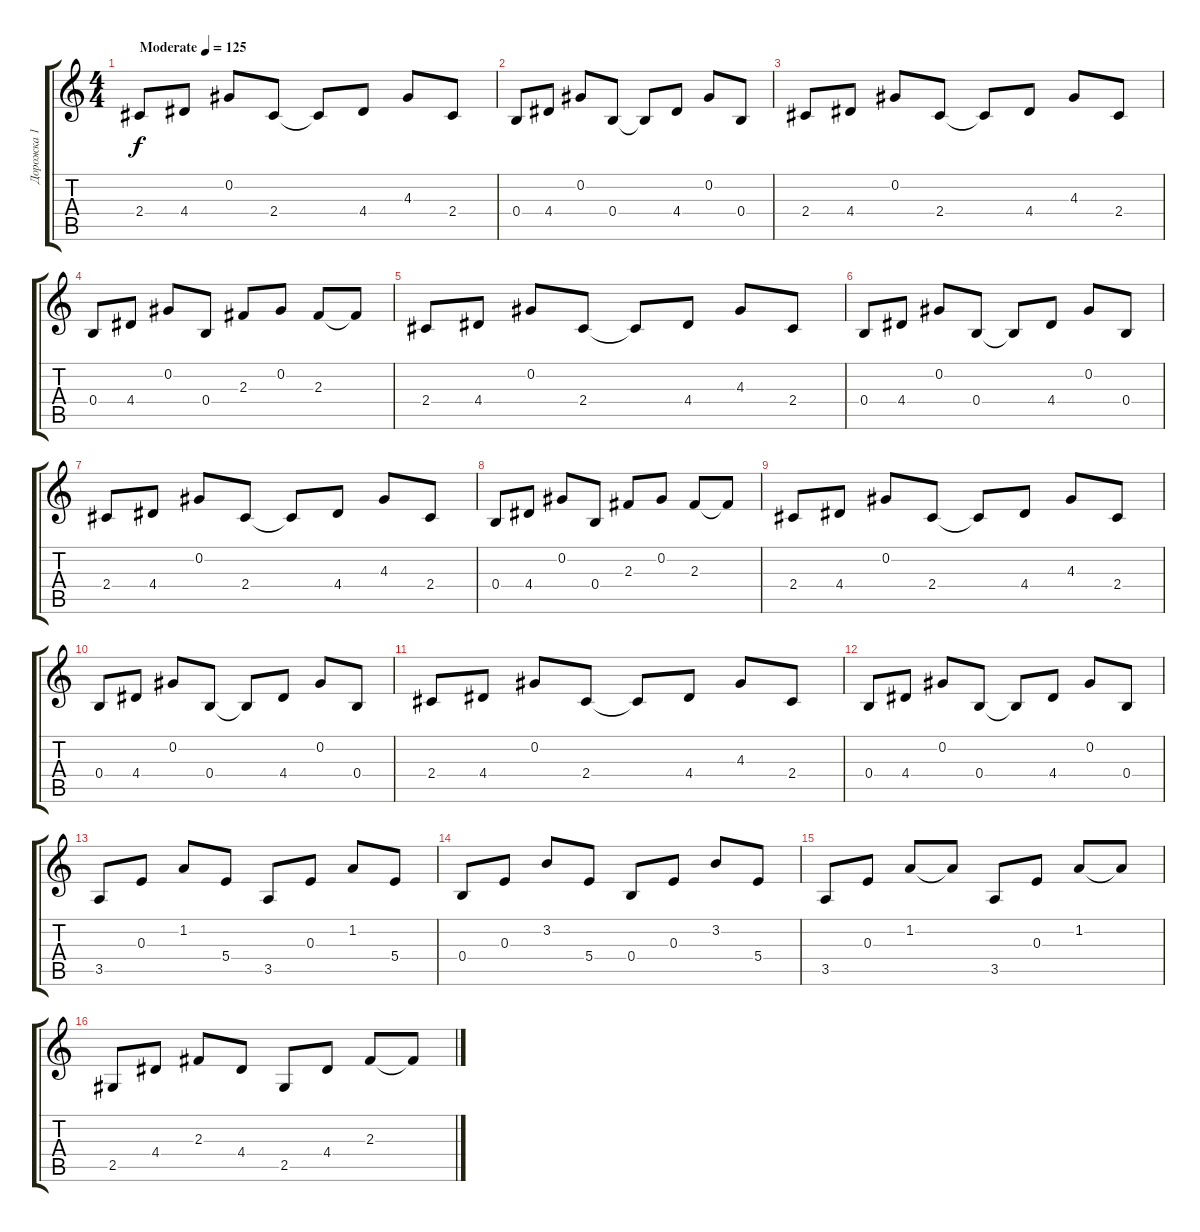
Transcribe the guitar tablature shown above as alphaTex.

\track ("Дорожка 1" "Дорожка 1") {instrument distortionguitar}
\staff {score tabs}
\tuning (Db4 Ab3 E3 B2 Gb2 Db2) {hide}
\ts (4 4)
\tempo (125 "Moderate")
\clef g2
\ks c
2.4.8{dy f instrument electricguitarclean} 4.4.8 0.2.8 2.4.8 2.4{t}.8 4.4.8 4.3.8 2.4.8 |
0.4.8 4.4.8 0.2.8 0.4.8 0.4{t}.8 4.4.8 0.2.8 0.4.8 |
2.4.8 4.4.8 0.2.8 2.4.8 2.4{t}.8 4.4.8 4.3.8 2.4.8 |
0.4.8 4.4.8 0.2.8 0.4.8 2.3.8 0.2.8 2.3.8 2.3{t}.8 |
2.4.8 4.4.8 0.2.8 2.4.8 2.4{t}.8 4.4.8 4.3.8 2.4.8 |
0.4.8 4.4.8 0.2.8 0.4.8 0.4{t}.8 4.4.8 0.2.8 0.4.8 |
2.4.8 4.4.8 0.2.8 2.4.8 2.4{t}.8 4.4.8 4.3.8 2.4.8 |
0.4.8 4.4.8 0.2.8 0.4.8 2.3.8 0.2.8 2.3.8 2.3{t}.8 |
2.4.8{instrument electricguitarclean} 4.4.8 0.2.8 2.4.8 2.4{t}.8 4.4.8 4.3.8 2.4.8 |
0.4.8 4.4.8 0.2.8 0.4.8 0.4{t}.8 4.4.8 0.2.8 0.4.8 |
2.4.8{instrument electricguitarclean} 4.4.8 0.2.8 2.4.8 2.4{t}.8 4.4.8 4.3.8 2.4.8 |
0.4.8 4.4.8 0.2.8 0.4.8 0.4{t}.8 4.4.8 0.2.8 0.4.8 |
3.5.8 0.3.8 1.2.8 5.4.8 3.5.8 0.3.8 1.2.8 5.4.8 |
0.4.8 0.3.8 3.2.8 5.4.8 0.4.8 0.3.8 3.2.8 5.4.8 |
3.5.8 0.3.8 1.2.8 1.2{t}.8 3.5.8 0.3.8 1.2.8 1.2{t}.8 |
2.5.8 4.4.8 2.3.8 4.4.8 2.5.8 4.4.8 2.3.8 2.3{t}.8
